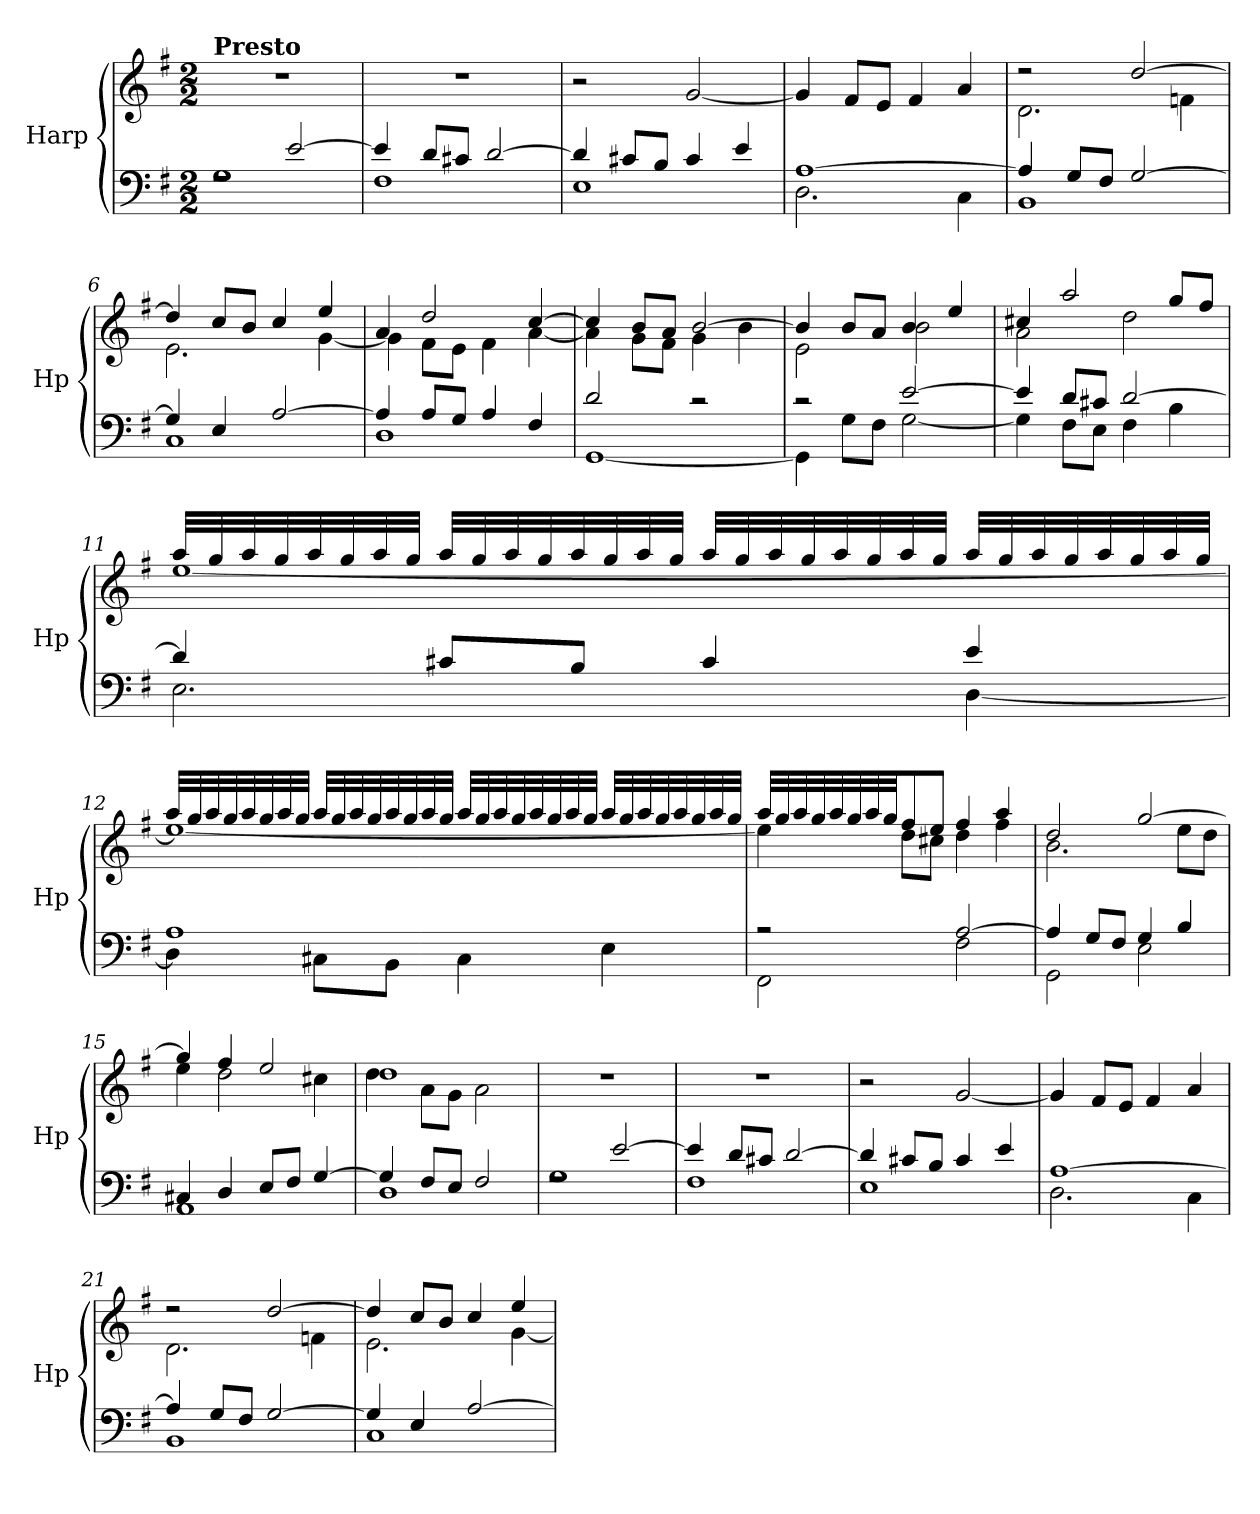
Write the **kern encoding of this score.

**kern	**kern
*part1	*part1
*staff2	*staff1
*I"Harp	*
*I'Hp	*
*clefF4	*clefG2
*k[f#]	*k[f#]
*M2/2	*M2/2
=1	=1
*^	*
!	!	!LO:TX:a:B:t=Presto
2rF	1G	1r
[2e/	.	.
=2	=2	=2
4e/]	1F#	1r
8d/L	.	.
8c#X/J	.	.
[2d/	.	.
=3	=3	=3
4d/]	1E	2r
8c#X/L	.	.
8B/J	.	.
4c#/	.	[2g/
4e/	.	.
=4	=4	=4
[1A	2.D\	4g/]
.	.	8f#/L
.	.	8e/J
.	.	4f#/
.	4C\	4a/
=5	=5	=5
*	*	*^
4A/]	1BB	2r	2.d\
8G/L	.	.	.
8F#/J	.	.	.
[2G/	.	[2dd/	.
.	.	.	4fn\
=6	=6	=6	=6
4G/]	1C	4dd/]	2.e\
4E/	.	8cc/L	.
.	.	8b/J	.
[2A/	.	4cc/	.
.	.	4ee/	[4g\
=7	=7	=7	=7
4A/]	1D	4a/	4g\]
8A/L	.	2dd/	8f#\L
8G/J	.	.	8e\J
4A/	.	.	4f#\
4F#/	.	[4cc/	[4a\
!!LO:LB:g=z	!!
=8	=8	=8	=8
2d/	[1GG	4cc/]	4a\]
.	.	8b/L	8g\L
.	.	8a/J	8f#\J
2r	.	[2b/	4g\
.	.	.	4b\
=9	=9	=9	=9
2r	4GG\]	4b/]	2e\
.	8G\L	8b/L	.
.	8F#\J	8a/J	.
[2e/	[2G\	4b/	2b\
.	.	4ee/	.
=10	=10	=10	=10
4e/]	4G\]	4cc#X/	2a\
8d/L	8F#\L	2aa/	.
8c#X/J	8E\J	.	.
[2d/	4F#\	.	2dd\
.	4B\	8gg/L	.
.	.	8ff#/J	.
!!LO:LB:g=z	!!
=11	=11	=11	=11
4d/]	2.E\	32aa/LLL	[1ee
.	.	32gg/	.
.	.	32aa/	.
.	.	32gg/	.
.	.	32aa/	.
.	.	32gg/	.
.	.	32aa/	.
.	.	32gg/JJJ	.
8c#X/L	.	32aa/LLL	.
.	.	32gg/	.
.	.	32aa/	.
.	.	32gg/	.
8B/J	.	32aa/	.
.	.	32gg/	.
.	.	32aa/	.
.	.	32gg/JJJ	.
4c#/	.	32aa/LLL	.
.	.	32gg/	.
.	.	32aa/	.
.	.	32gg/	.
.	.	32aa/	.
.	.	32gg/	.
.	.	32aa/	.
.	.	32gg/JJJ	.
4e/	[4D\	32aa/LLL	.
.	.	32gg/	.
.	.	32aa/	.
.	.	32gg/	.
.	.	32aa/	.
.	.	32gg/	.
.	.	32aa/	.
.	.	32gg/JJJ	.
!!LO:LB:g=z	!!
=12	=12	=12	=12
1A	4D\]	32aa/LLL	1ee_
.	.	32gg/	.
.	.	32aa/	.
.	.	32gg/	.
.	.	32aa/	.
.	.	32gg/	.
.	.	32aa/	.
.	.	32gg/JJJ	.
.	8C#X\L	32aa/LLL	.
.	.	32gg/	.
.	.	32aa/	.
.	.	32gg/	.
.	8BB\J	32aa/	.
.	.	32gg/	.
.	.	32aa/	.
.	.	32gg/JJJ	.
.	4C#\	32aa/LLL	.
.	.	32gg/	.
.	.	32aa/	.
.	.	32gg/	.
.	.	32aa/	.
.	.	32gg/	.
.	.	32aa/	.
.	.	32gg/JJJ	.
.	4E\	32aa/LLL	.
.	.	32gg/	.
.	.	32aa/	.
.	.	32gg/	.
.	.	32aa/	.
.	.	32gg/	.
.	.	32aa/	.
.	.	32gg/JJJ	.
!!LO:LB:g=z	!!
=13	=13	=13	=13
2r	2FF#\	32aa/LLL	4ee\]
.	.	32gg/	.
.	.	32aa/	.
.	.	32gg/	.
.	.	32aa/	.
.	.	32gg/	.
.	.	32aa/	.
.	.	32gg/JJ	.
.	.	8ff#/	8dd\L
.	.	8ee/J	8cc#X\J
[2A/	2F#\	4ff#/	4dd\
.	.	4aa/	4ff#\
=14	=14	=14	=14
4A/]	2GG\	2dd/	2.b\
8G/L	.	.	.
8F#/J	.	.	.
4G/	2E\	[2gg/	.
4B/	.	.	8ee\L
.	.	.	8dd\J
=15	=15	=15	=15
4C#X/	1AA	4gg/]	4ee\
4D/	.	4ff#/	2dd\
8E/L	.	2ee/	.
8F#/J	.	.	.
[4G/	.	.	4cc#X\
=16	=16	=16	=16
4G/]	1D	1dd	4dd\
8F#/L	.	.	8a\L
8E/J	.	.	8g\J
2F#/	.	.	2a\
*	*	*v	*v
=17	=17	=17
2rF	1G	1r
[2e/	.	.
=18	=18	=18
4e/]	1F#	1r
8d/L	.	.
8c#X/J	.	.
[2d/	.	.
!!LO:PB:g=z
=19	=19	=19
4d/]	1E	2r
8c#X/L	.	.
8B/J	.	.
4c#/	.	[2g/
4e/	.	.
=20	=20	=20
[1A	2.D\	4g/]
.	.	8f#/L
.	.	8e/J
.	.	4f#/
.	4C\	4a/
=21	=21	=21
*	*	*^
4A/]	1BB	2r	2.d\
8G/L	.	.	.
8F#/J	.	.	.
[2G/	.	[2dd/	.
.	.	.	4fn\
=22	=22	=22	=22
4G/]	1C	4dd/]	2.e\
4E/	.	8cc/L	.
.	.	8b/J	.
[2A/	.	4cc/	.
.	.	4ee/	[4g\
*v	*v	*	*
*	*v	*v
=	=
*-	*-
